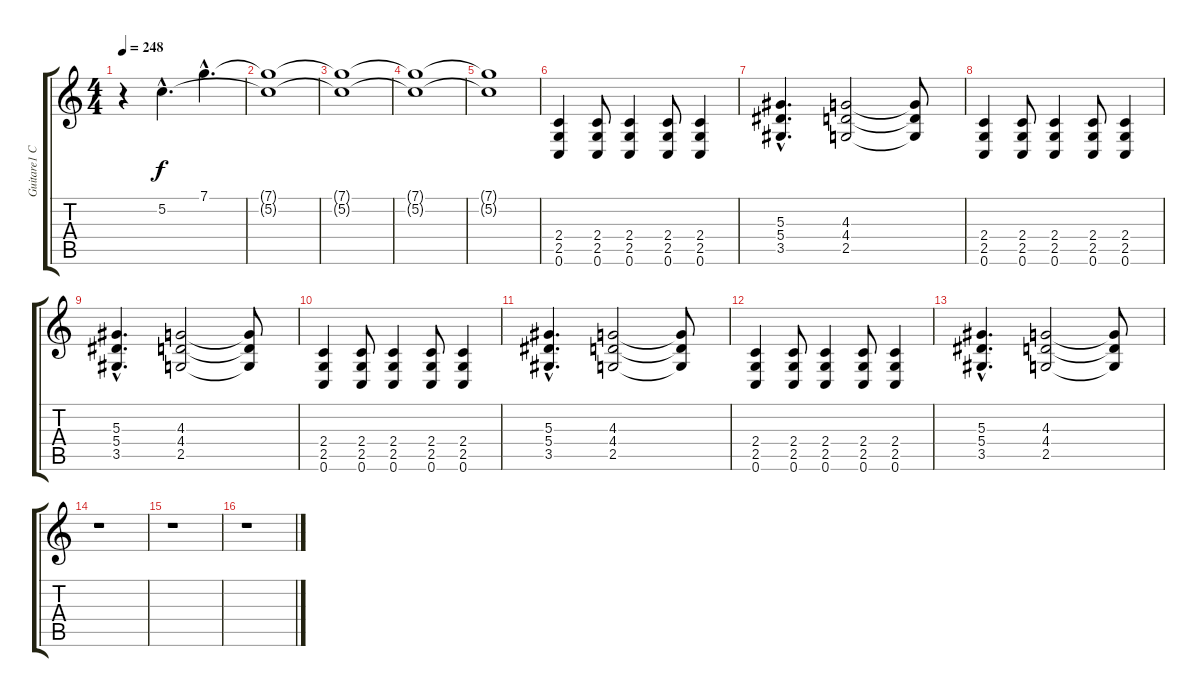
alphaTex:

\track ("Guitare1 C" "Guitare1 C") {instrument overdrivenguitar}
\staff {score tabs}
\tuning (C4 G3 Eb3 Bb2 F2 C2) {hide}
\ts (4 4)
\tempo 248
\clef g2
\ks c
r.4{dy f instrument overdrivenguitar} 5.2{hac}.4{d} 7.1{hac}.4{d} |
(7.1{t} 5.2{t}).1 |
(7.1{t} 5.2{t}).1 |
(7.1{t} 5.2{t}).1 |
(7.1{t} 5.2{t}).1 |
(2.4 2.5 0.6).4 (2.4 2.5 0.6).8 (2.4 2.5 0.6).4 (2.4 2.5 0.6).8 (2.4 2.5 0.6).4 |
(5.3{hac} 5.4{hac} 3.5{hac}).4{d} (4.3 4.4 2.5).2 (4.3{t} 4.4{t} 2.5{t}).8 |
(2.4 2.5 0.6).4 (2.4 2.5 0.6).8 (2.4 2.5 0.6).4 (2.4 2.5 0.6).8 (2.4 2.5 0.6).4 |
(5.3{hac} 5.4{hac} 3.5{hac}).4{d} (4.3 4.4 2.5).2 (4.3{t} 4.4{t} 2.5{t}).8 |
(2.4 2.5 0.6).4 (2.4 2.5 0.6).8 (2.4 2.5 0.6).4 (2.4 2.5 0.6).8 (2.4 2.5 0.6).4 |
(5.3{hac} 5.4{hac} 3.5{hac}).4{d} (4.3 4.4 2.5).2 (4.3{t} 4.4{t} 2.5{t}).8 |
(2.4 2.5 0.6).4 (2.4 2.5 0.6).8 (2.4 2.5 0.6).4 (2.4 2.5 0.6).8 (2.4 2.5 0.6).4 |
(5.3{hac} 5.4{hac} 3.5{hac}).4{d} (4.3 4.4 2.5).2 (4.3{t} 4.4{t} 2.5{t}).8 |
r.1 |
r.1 |
r.1
